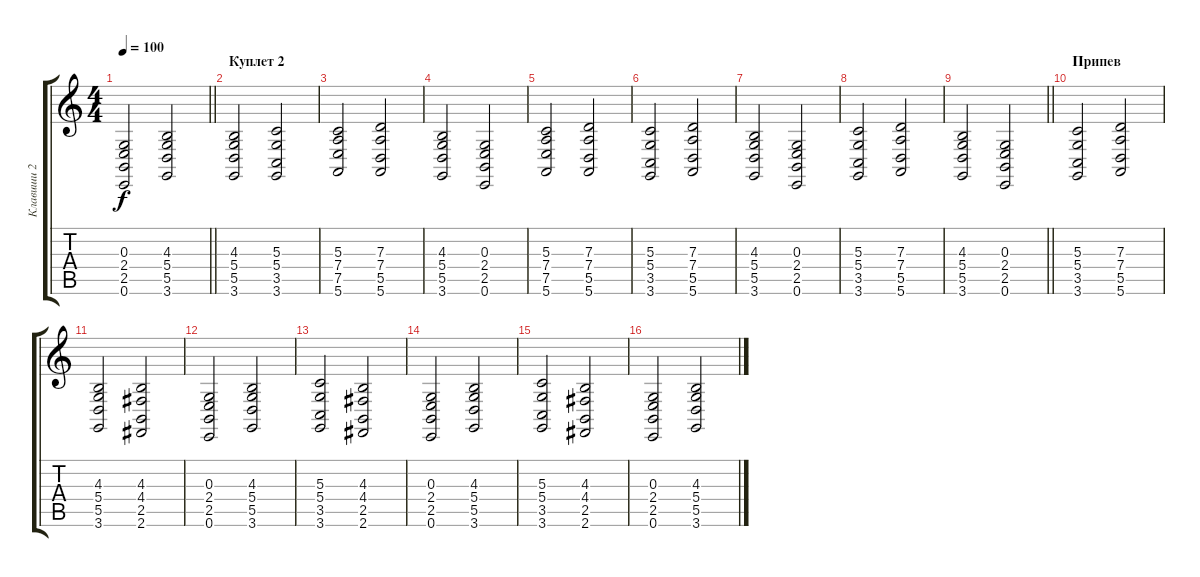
\track ("Клавиши 2" "Клавиши 2") {instrument stringensemble1}
\staff {score tabs}
\tuning (E4 B3 G3 D3 A2 E2) {hide}
\ts (4 4)
\tempo 100
\clef g2
\barLineRight lightlight
\ks c
(0.3 2.4 2.5 0.6).2{dy f} (4.3 5.4 5.5 3.6).2 |
\section ("" "Куплет 2")
(4.3 5.4 5.5 3.6).2 (5.3 5.4 3.5 3.6).2 |
(5.3 7.4 7.5 5.6).2 (7.3 7.4 5.5 5.6).2 |
(4.3 5.4 5.5 3.6).2 (0.3 2.4 2.5 0.6).2 |
(5.3 7.4 7.5 5.6).2 (7.3 7.4 5.5 5.6).2 |
(5.3 5.4 3.5 3.6).2 (7.3 7.4 5.5 5.6).2 |
(4.3 5.4 5.5 3.6).2 (0.3 2.4 2.5 0.6).2 |
(5.3 5.4 3.5 3.6).2 (7.3 7.4 5.5 5.6).2 |
\barLineRight lightlight
(4.3 5.4 5.5 3.6).2 (0.3 2.4 2.5 0.6).2 |
\section ("" "Припев")
(5.3 5.4 3.5 3.6).2 (7.3 7.4 5.5 5.6).2 |
(4.3 5.4 5.5 3.6).2 (4.3 4.4 2.5 2.6).2 |
(0.3 2.4 2.5 0.6).2 (4.3 5.4 5.5 3.6).2 |
(5.3 5.4 3.5 3.6).2 (4.3 4.4 2.5 2.6).2 |
(0.3 2.4 2.5 0.6).2 (4.3 5.4 5.5 3.6).2 |
(5.3 5.4 3.5 3.6).2 (4.3 4.4 2.5 2.6).2 |
(0.3 2.4 2.5 0.6).2 (4.3 5.4 5.5 3.6).2
